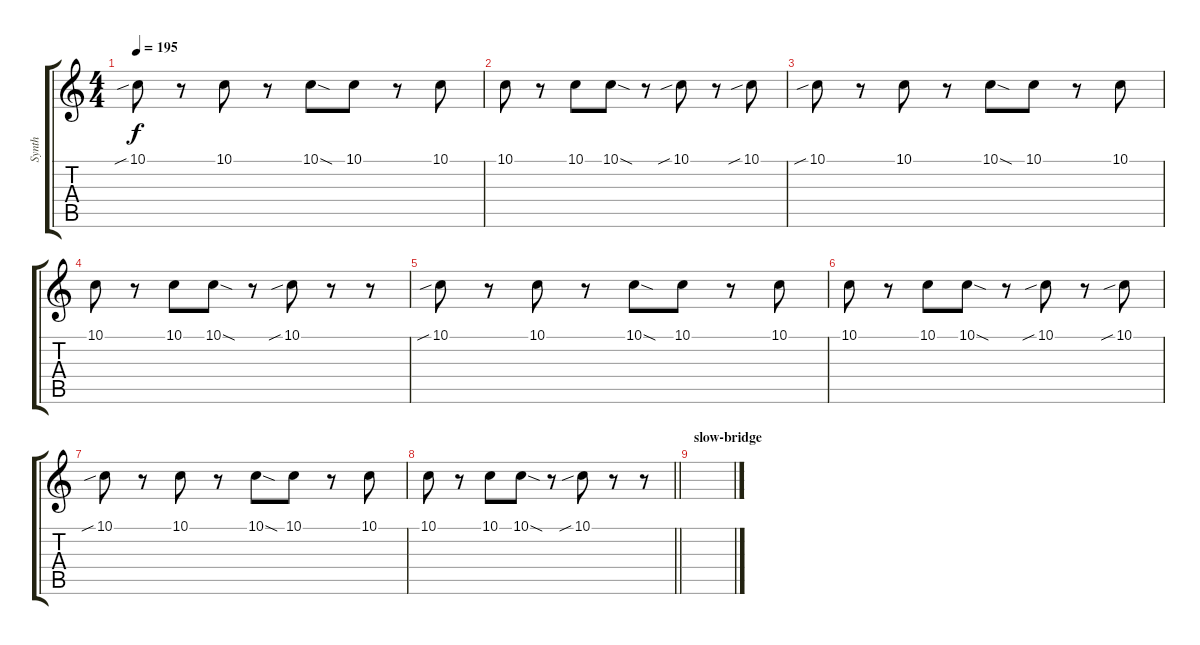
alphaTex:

\track ("Synth" "Synth") {instrument lead2sawtooth}
\staff {score tabs}
\tuning (D4 A3 F3 C3 G2 C2) {hide}
\ts (4 4)
\tempo 195
\clef g2
\ks c
10.1{sib}.8{dy f} r.8 10.1.8 r.8 10.1{sod}.8 10.1.8 r.8 10.1.8 |
10.1.8 r.8 10.1.8 10.1{sod}.8 r.8 10.1{sib}.8 r.8 10.1{sib}.8 |
10.1{sib}.8 r.8 10.1.8 r.8 10.1{sod}.8 10.1.8 r.8 10.1.8 |
10.1.8 r.8 10.1.8 10.1{sod}.8 r.8 10.1{sib}.8 r.8 r.8 |
10.1{sib}.8 r.8 10.1.8 r.8 10.1{sod}.8 10.1.8 r.8 10.1.8 |
10.1.8 r.8 10.1.8 10.1{sod}.8 r.8 10.1{sib}.8 r.8 10.1{sib}.8 |
10.1{sib}.8 r.8 10.1.8 r.8 10.1{sod}.8 10.1.8 r.8 10.1.8 |
\barLineRight lightlight
10.1.8 r.8 10.1.8 10.1{sod}.8 r.8 10.1{sib}.8 r.8 r.8 |
\section ("" "slow-bridge")
